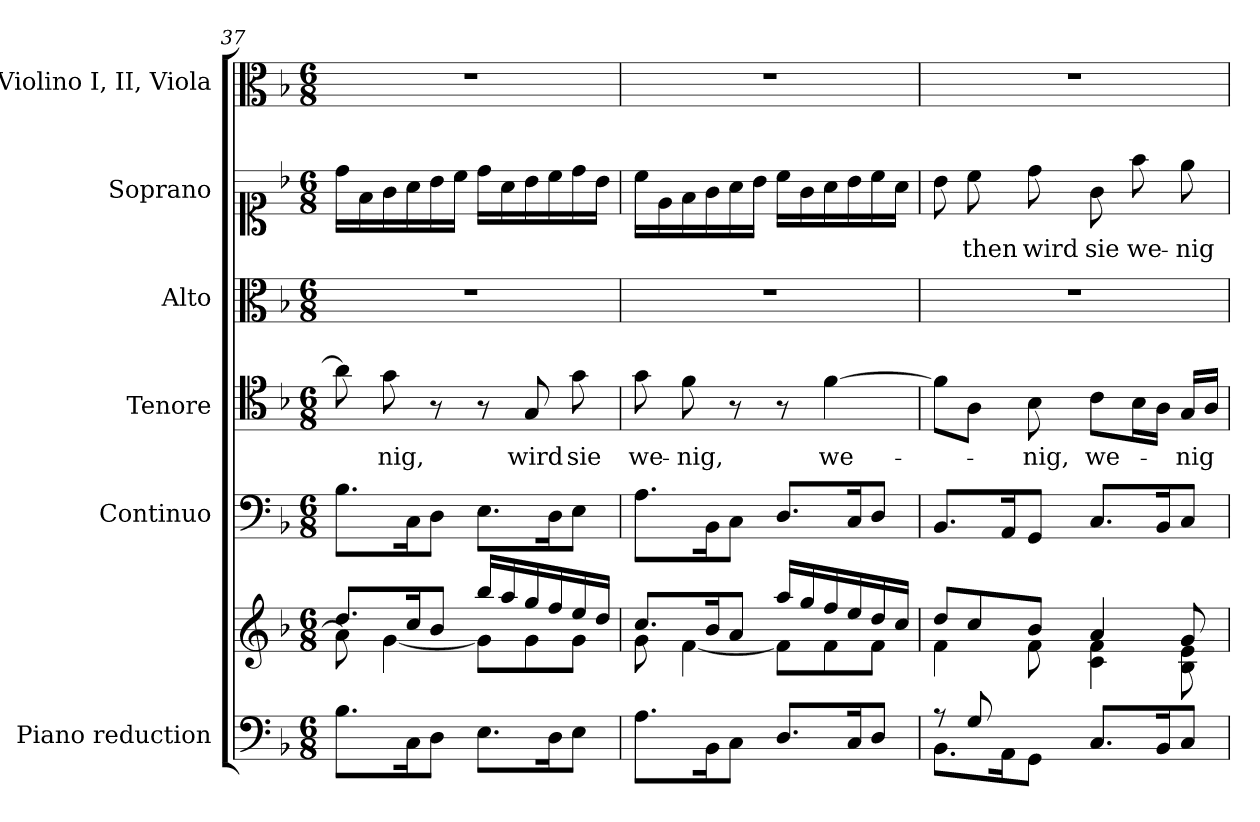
**kern	**kern	**kern	**kern	**text	**kern	**kern	**text	**kern
*part6	*part6	*part5	*part4	*part4	*part3	*part2	*part2	*part1
*staff7	*staff6	*staff5	*staff4	*staff4	*staff3	*staff2	*staff2	*staff1
*I"Piano reduction	*	*I"Continuo	*I"Tenore	*	*I"Alto	*I"Soprano	*	*I"Violino I, II, Viola
*I'Pno	*	*	*	*	*	*	*	*I'Vln
*clefF4	*clefG2	*clefF4	*clefC4	*	*clefC3	*clefC1	*	*clefC3
*k[b-]	*k[b-]	*k[b-]	*k[b-]	*	*k[b-]	*k[b-]	*	*k[b-]
*M6/8	*M6/8	*M6/8	*M6/8	*	*M6/8	*M6/8	*	*M6/8
=37	=37	=37	=37	=37	=37	=37	=37	=37
*	*^	*	*	*	*	*	*	*
8.B-\L	8.dd/L	8a\]	8.B-\L	8a\]	.	2.r	16dd\LL	.	2.r
.	.	.	.	.	.	.	16f\	.	.
!	!	!	!	!	!LO:LY:b	!	!	!	!
.	.	[4g\	.	8g\	-nig,	.	16g\	.	.
16C\K	16cc/K	.	16C\K	.	.	.	16a\	.	.
8D\J	8b-/J	.	8D\J	8r	.	.	16b-\	.	.
.	.	.	.	.	.	.	16cc\JJ	.	.
8.E\L	16bb-/LL	8g\L]	8.E\L	8r	.	.	16dd\LL	.	.
.	16aa/	.	.	.	.	.	16a\	.	.
!	!	!	!	!	!LO:LY:b	!	!	!	!
.	16gg/	8g\	.	8G/	wird	.	16b-\	.	.
16D\K	16ff/	.	16D\K	.	.	.	16cc\	.	.
!	!	!	!	!	!LO:LY:b	!	!	!	!
8E\J	16ee/	8g\J	8E\J	8g\	sie	.	16dd\	.	.
.	16dd/JJ	.	.	.	.	.	16b-\JJ	.	.
=38	=38	=38	=38	=38	=38	=38	=38	=38	=38
!	!	!	!	!	!LO:LY:b	!	!	!	!
8.A\L	8.cc/L	8g\	8.A\L	8g\	we-	2.r	16cc\LL	.	2.r
.	.	.	.	.	.	.	16e\	.	.
!	!	!	!	!	!LO:LY:b	!	!	!	!
.	.	[4f\	.	8f\	-nig,	.	16f\	.	.
16BB-\K	16b-/K	.	16BB-\K	.	.	.	16g\	.	.
8C\J	8a/J	.	8C\J	8r	.	.	16a\	.	.
.	.	.	.	.	.	.	16b-\JJ	.	.
8.D/L	16aa/LL	8f\L]	8.D/L	8r	.	.	16cc\LL	.	.
.	16gg/	.	.	.	.	.	16g\	.	.
!	!	!	!	!	!LO:LY:b	!	!	!	!
.	16ff/	8f\	.	[4f\	we-	.	16a\	.	.
16C/K	16ee/	.	16C/K	.	.	.	16b-\	.	.
8D/J	16dd/	8f\J	8D/J	.	.	.	16cc\	.	.
.	16cc/JJ	.	.	.	.	.	16a\JJ	.	.
!!LO:LB:g=z
=39	=39	=39	=39	=39	=39	=39	=39	=39	=39
*^	*	*^	*	*	*	*	*	*	*
8r	8.BB-\L	8dd/L	4f\	4ryy	8.BB-/L	8f\L]	.	2.r	8b-\	.	2.r
!	!	!	!	!	!	!	!	!	!	!LO:LY:b	!
8G/L	.	8cc/	.	.	.	8A\J	.	.	8cc\	-then	.
.	16AA\K	.	.	.	16AA/K	.	.	.	.	.	.
!	!	!	!	!	!	!	!LO:LY:b	!	!	!LO:LY:b	!
8ryy	8GG\J	8b-/J	8f\	8d\J	8GG/J	8B-\	-nig,	.	8dd\	wird	.
!	!	!	!	!	!	!	!LO:LY:b	!	!	!LO:LY:b	!
4ryy	8.C/L	4a/	4c\ 4f\	4.ryy	8.C/L	8c\L	we-	.	8g\	sie	.
!	!	!	!	!	!	!	!	!	!	!LO:LY:b	!
.	.	.	.	.	.	16B-\L	.	.	8ff\	we-	.
.	16BB-/K	.	.	.	16BB-/K	16A\JJ	.	.	.	.	.
!	!	!	!	!	!	!	!LO:LY:b	!	!	!LO:LY:b	!
8ryy	8C/J	8g/	8B-\ 8e\	.	8C/J	16G/LL	-nig	.	8ee\	-nig	.
.	.	.	.	.	.	16A/JJ	.	.	.	.	.
*v	*v	*	*	*	*	*	*	*	*	*	*
*	*v	*v	*v	*	*	*	*	*	*	*
=	=	=	=	=	=	=	=	=
*-	*-	*-	*-	*-	*-	*-	*-	*-
